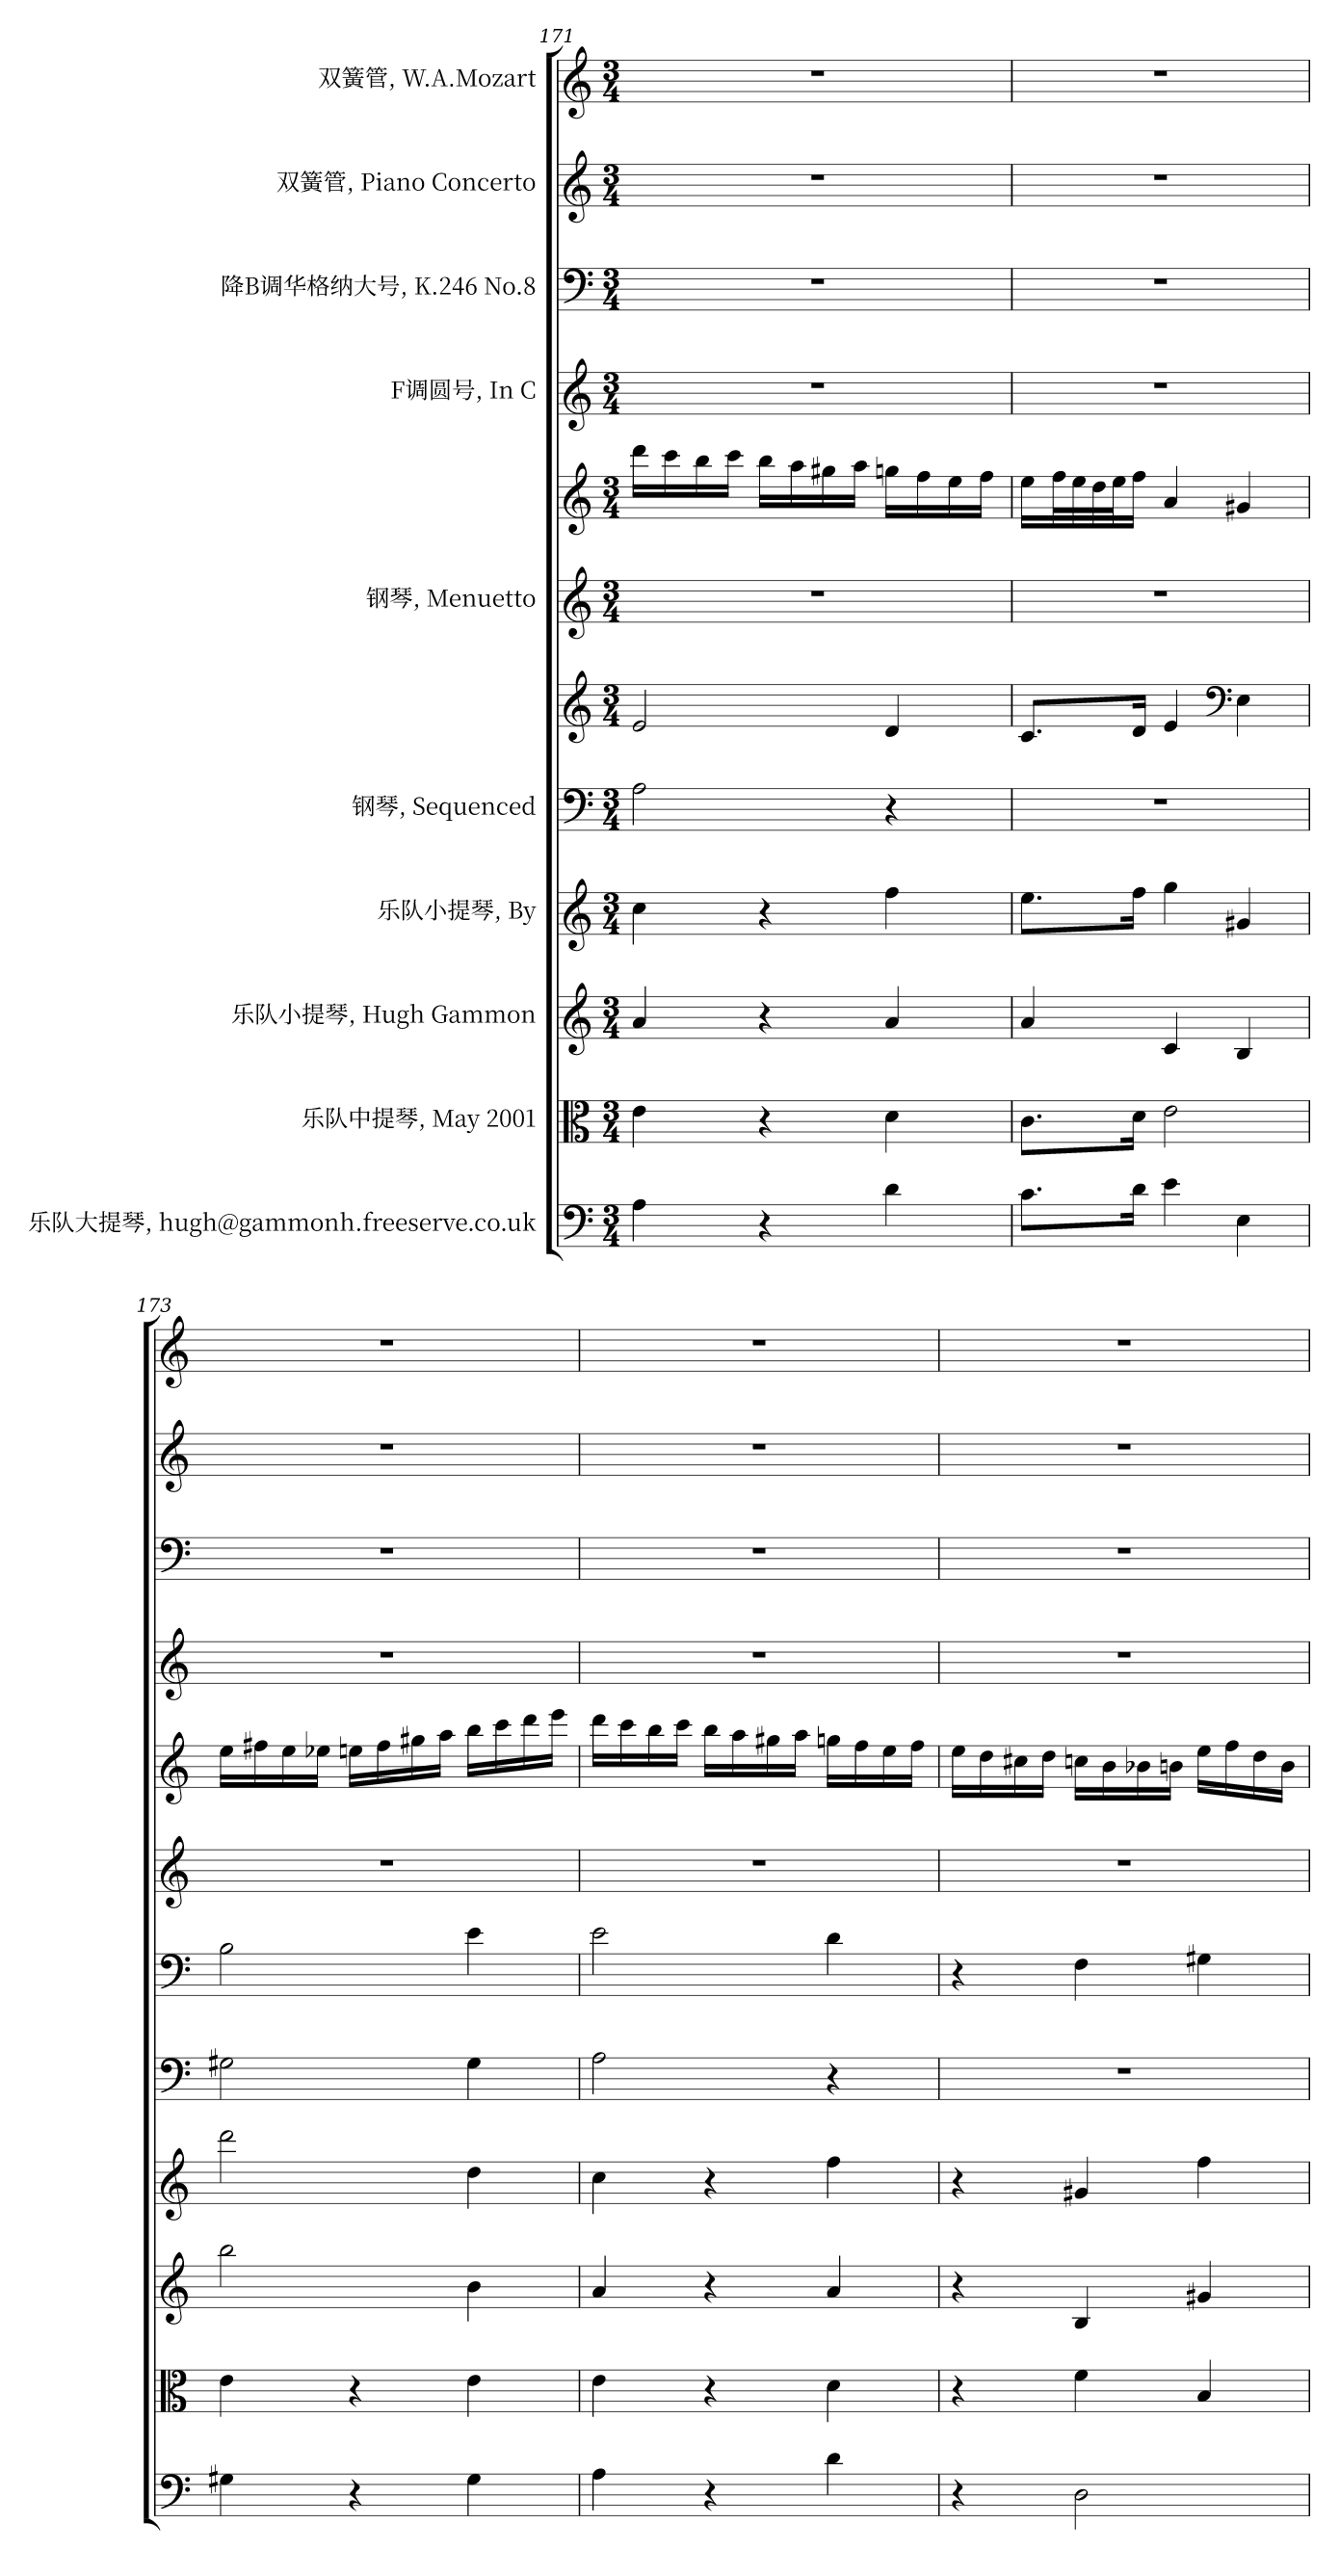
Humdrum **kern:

**kern	**kern	**kern	**kern	**kern	**kern	**kern	**kern	**kern	**kern	**kern	**kern
*part10	*part9	*part8	*part7	*part6	*part6	*part5	*part5	*part4	*part3	*part2	*part1
*staff12	*staff11	*staff10	*staff9	*staff8	*staff7	*staff6	*staff5	*staff4	*staff3	*staff2	*staff1
*I"乐队大提琴, hugh@gammonh.freeserve.co.uk	*I"乐队中提琴, May 2001	*I"乐队小提琴, Hugh Gammon	*I"乐队小提琴,         By	*I"钢琴, Sequenced	*	*I"钢琴, Menuetto	*	*I"F调圆号, In C	*I"降B调华格纳大号, K.246 No.8	*I"双簧管, Piano Concerto	*I"双簧管, W.A.Mozart
!!LO:PB:g=z
*clefF4	*clefC3	*clefG2	*clefG2	*clefF4	*clefG2	*clefG2	*clefG2	*clefG2	*clefF4	*clefG2	*clefG2
*	*	*	*	*	*	*	*	*ITrd4c7	*ITrd1c2	*	*
*k[]	*k[]	*k[]	*k[]	*k[]	*k[]	*k[]	*k[]	*k[b-]	*k[b-e-]	*k[]	*k[]
*M3/4	*M3/4	*M3/4	*M3/4	*M3/4	*M3/4	*M3/4	*M3/4	*M3/4	*M3/4	*M3/4	*M3/4
=171	=171	=171	=171	=171	=171	=171	=171	=171	=171	=171	=171
4A\	4e\	4a/	4cc\	2A\	2e/	2.r	16ddd\LL	2.r	2.r	2.r	2.r
.	.	.	.	.	.	.	16ccc\	.	.	.	.
.	.	.	.	.	.	.	16bb\	.	.	.	.
.	.	.	.	.	.	.	16ccc\JJ	.	.	.	.
4r	4r	4r	4r	.	.	.	16bb\LL	.	.	.	.
.	.	.	.	.	.	.	16aa\	.	.	.	.
.	.	.	.	.	.	.	16gg#X\	.	.	.	.
.	.	.	.	.	.	.	16aa\JJ	.	.	.	.
4d\	4d\	4a/	4ff\	4r	4d/	.	16ggn\LL	.	.	.	.
.	.	.	.	.	.	.	16ff\	.	.	.	.
.	.	.	.	.	.	.	16ee\	.	.	.	.
.	.	.	.	.	.	.	16ff\JJ	.	.	.	.
=172	=172	=172	=172	=172	=172	=172	=172	=172	=172	=172	=172
8.c\L	8.c\L	4a/	8.ee\L	2.r	8.c/L	2.r	16ee\LL	2.r	2.r	2.r	2.r
.	.	.	.	.	.	.	32ff\L	.	.	.	.
.	.	.	.	.	.	.	32ee\	.	.	.	.
.	.	.	.	.	.	.	32dd\	.	.	.	.
.	.	.	.	.	.	.	32ee\J	.	.	.	.
16d\Jk	16d\Jk	.	16ff\Jk	.	16d/Jk	.	16ff\JJ	.	.	.	.
4e\	2e\	4c/	4gg\	.	4e/	.	4a/	.	.	.	.
*	*	*	*	*	*clefF4	*	*	*	*	*	*
4E\	.	4B/	4g#X/	.	4E\	.	4g#X/	.	.	.	.
!!LO:PB:g=z
=173	=173	=173	=173	=173	=173	=173	=173	=173	=173	=173	=173
4G#X\	4e\	2bb\	2ddd\	2G#X\	2B\	2.r	16ee\LL	2.r	2.r	2.r	2.r
.	.	.	.	.	.	.	16ff#X\	.	.	.	.
.	.	.	.	.	.	.	16ee\	.	.	.	.
.	.	.	.	.	.	.	16ee-X\JJ	.	.	.	.
4r	4r	.	.	.	.	.	16een\LL	.	.	.	.
.	.	.	.	.	.	.	16ff#\	.	.	.	.
.	.	.	.	.	.	.	16gg#X\	.	.	.	.
.	.	.	.	.	.	.	16aa\JJ	.	.	.	.
4G#\	4e\	4b\	4dd\	4G#\	4e\	.	16bb\LL	.	.	.	.
.	.	.	.	.	.	.	16ccc\	.	.	.	.
.	.	.	.	.	.	.	16ddd\	.	.	.	.
.	.	.	.	.	.	.	16eee\JJ	.	.	.	.
=174	=174	=174	=174	=174	=174	=174	=174	=174	=174	=174	=174
4A\	4e\	4a/	4cc\	2A\	2e\	2.r	16ddd\LL	2.r	2.r	2.r	2.r
.	.	.	.	.	.	.	16ccc\	.	.	.	.
.	.	.	.	.	.	.	16bb\	.	.	.	.
.	.	.	.	.	.	.	16ccc\JJ	.	.	.	.
4r	4r	4r	4r	.	.	.	16bb\LL	.	.	.	.
.	.	.	.	.	.	.	16aa\	.	.	.	.
.	.	.	.	.	.	.	16gg#X\	.	.	.	.
.	.	.	.	.	.	.	16aa\JJ	.	.	.	.
4d\	4d\	4a/	4ff\	4r	4d\	.	16ggn\LL	.	.	.	.
.	.	.	.	.	.	.	16ff\	.	.	.	.
.	.	.	.	.	.	.	16ee\	.	.	.	.
.	.	.	.	.	.	.	16ff\JJ	.	.	.	.
!!LO:PB:g=z
=175	=175	=175	=175	=175	=175	=175	=175	=175	=175	=175	=175
4r	4r	4r	4r	2.r	4r	2.r	16ee\LL	2.r	2.r	2.r	2.r
.	.	.	.	.	.	.	16dd\	.	.	.	.
.	.	.	.	.	.	.	16cc#X\	.	.	.	.
.	.	.	.	.	.	.	16dd\JJ	.	.	.	.
2D\	4f\	4B/	4g#X/	.	4F\	.	16ccn\LL	.	.	.	.
.	.	.	.	.	.	.	16b\	.	.	.	.
.	.	.	.	.	.	.	16b-X\	.	.	.	.
.	.	.	.	.	.	.	16bn\JJ	.	.	.	.
.	4B/	4g#X/	4ff\	.	4G#X\	.	16ee\LL	.	.	.	.
.	.	.	.	.	.	.	16ff\	.	.	.	.
.	.	.	.	.	.	.	16dd\	.	.	.	.
.	.	.	.	.	.	.	16b\JJ	.	.	.	.
=	=	=	=	=	=	=	=	=	=	=	=
*-	*-	*-	*-	*-	*-	*-	*-	*-	*-	*-	*-
